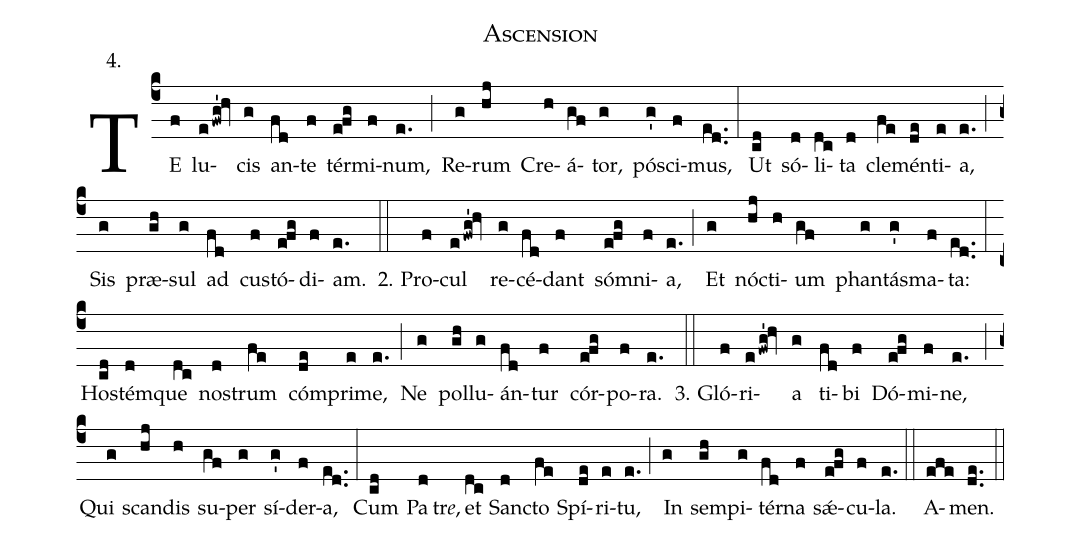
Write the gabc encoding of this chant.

name: Ascension;
annotation: 4.;
%%
(c4)TE(f) lu(efwg'!hv)cis(g) an(fd)te(f) tér(e!fg)mi(f)num,(e.) (;)
Re(g)rum(hj) Cre(h)á(gf)tor,(g) pó(g')sci(f)mus,(ed..) (:)
Ut(cd) só(d)li(dc)ta(d) cle(fe)mén(de)ti(e)a,(e.) (;)
Sis(g) præ(gh)sul(g) ad(fd) cus(f)tó(e!fg)di(f)am.(e.) (::)

2. Pro(f)cul(efwg'!hv) re(g)cé(fd)dant(f) sóm(e!fg)ni(f)a,(e.) (;)
Et(g) nóc(hj)ti(h)um(gf) phan(g)tás(g')ma(f)ta:(ed..) (:)
Hos(cd)tém(d)que(dc) nos(d)trum(fe) cóm(de)pri(e)me,(e.) (;)
Ne(g) pol(gh)lu(g)án(fd)tur(f) cór(e!fg)po(f)ra.(e.) (::)

3. Gló(f)ri(efwg'!hv)a(g) ti(fd)bi(f) Dó(e!fg)mi(f)ne,(e.) (;)
Qui(g) scan(hj)dis(h) su(gf)per(g) sí(g')der(f)a,(ed..) (:)
Cum(cd) Pa(d)tr<i>e</i>,() et(dc) Sanc(d)to(fe) Spí(de)ri(e)tu,(e.) (;)
In(g) sem(gh)pi(g)tér(fd)na(f) sǽ(e!fg)cu(f)la.(e.) (::)
A(efe)men.(de..) (::)
